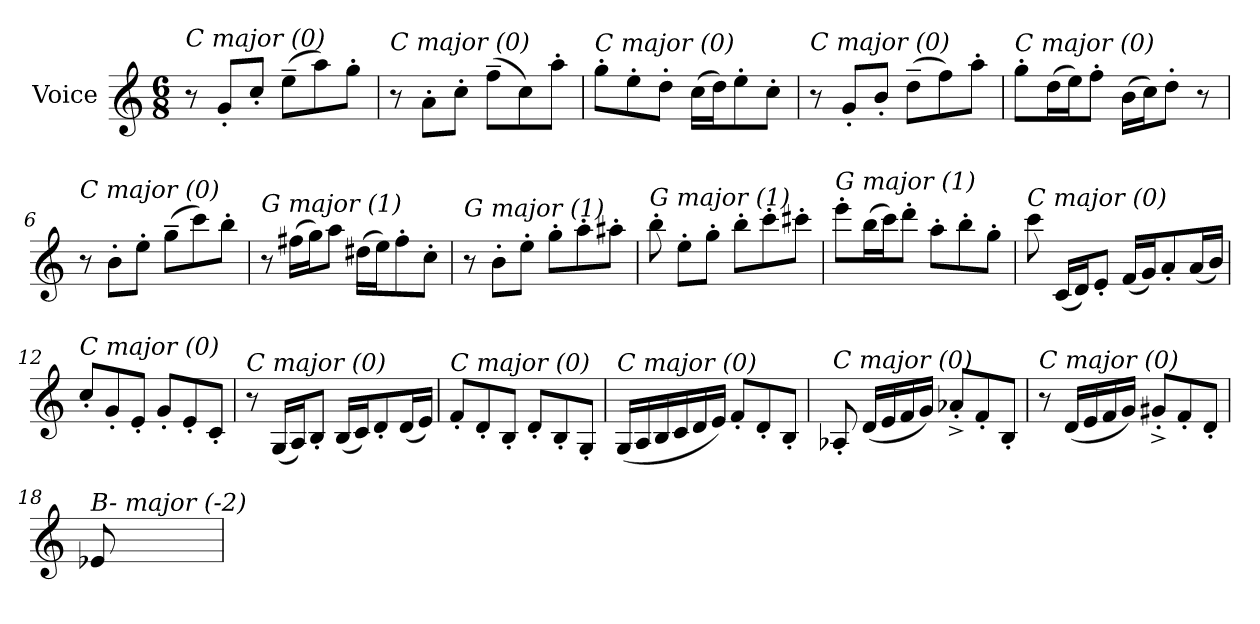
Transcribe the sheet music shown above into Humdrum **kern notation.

**kern
*part1
*staff1
*I"Voice
*clefG2
*k[]
*C:
*M6/8
=1
!LO:TX:i:t=C major (0)
8r
8g'</L
8cc'</J
(>8ee~>\L
8aa\)
8gg'>\J
=2
!LO:TX:i:t=C major (0)
8r
8a'>\L
8cc'>\J
(>8ff~>\L
8cc\)
8aa'>\J
=3
!LO:TX:i:t=C major (0)
8gg'>\L
8ee'>\
8dd'>\J
(>16cc\LL
16dd\J)
8ee'>\
8cc'>\J
=4
!LO:TX:i:t=C major (0)
8r
8g'</L
8b'</J
(>8dd~>\L
8ff\)
8aa'>\J
=5
!LO:TX:i:t=C major (0)
8gg'>\L
(>16dd\L
16ee\J)
8ff'>\J
(>16b\LL
16cc\J)
8dd'>\J
8r
!!LO:LB:g=z
=6
!LO:TX:i:t=C major (0)
8r
8b'>\L
8ee'>\J
(>8gg~>\L
8ccc\)
8bb'>\J
=7
!LO:TX:i:t=G major (1)
8r
(>16ff#X\LL
16gg\J)
8aa\J
(>16dd#X\LL
16ee\J)
8ff#'>\
8cc'>\J
=8
!LO:TX:i:t=G major (1)
8r
8b'>\L
8ee'>\J
8gg'>\L
8aa'>\
8aa#X'>\J
=9
!LO:TX:i:t=G major (1)
8bb'>\
8ee'>\L
8gg'>\J
8bb'>\L
8ccc'>\
8ccc#X'>\J
=10
!LO:TX:i:t=G major (1)
8eee'>\L
(>16bb\L
16ccc\J)
8ddd'>\J
8aa'>\L
8bb'>\
8gg'>\J
!!LO:LB:g=z
=11
!LO:TX:i:t=C major (0)
8ccc\
(<16c/LL
16d/J)
8e'</J
(<16f/LL
16g/J)
8a'</
(<16a/L
16b/JJ)
=12
!LO:TX:i:t=C major (0)
8cc'</L
8g'</
8e'</J
8g'</L
8e'</
8c'</J
=13
!LO:TX:i:t=C major (0)
8r
(<16G/LL
16A/J)
8B'</J
(<16B/LL
16c/J)
8d'</
(<16d/L
16e/JJ)
=14
!LO:TX:i:t=C major (0)
8f'</L
8d'</
8B'</J
8d'</L
8B'</
8G'</J
!!LO:LB:g=z
=15
!LO:TX:i:t=C major (0)
(<16G/LL
16A/
16B/
16c/
16d/
16e/JJ)
8f'</L
8d'</
8B'</J
=16
!LO:TX:i:t=C major (0)
8A-X'</
(<16d/LL
16e/
16f/
16g/JJ)
8a-X'<^</L
8f'</
8B'</J
=17
!LO:TX:i:t=C major (0)
8r
(<16d/LL
16e/
16f/
16g/JJ)
8g#X^<'<i/L
8f'</
8d'</J
=18
!LO:TX:i:t=B- major (-2)
8e-X/
=
*-
